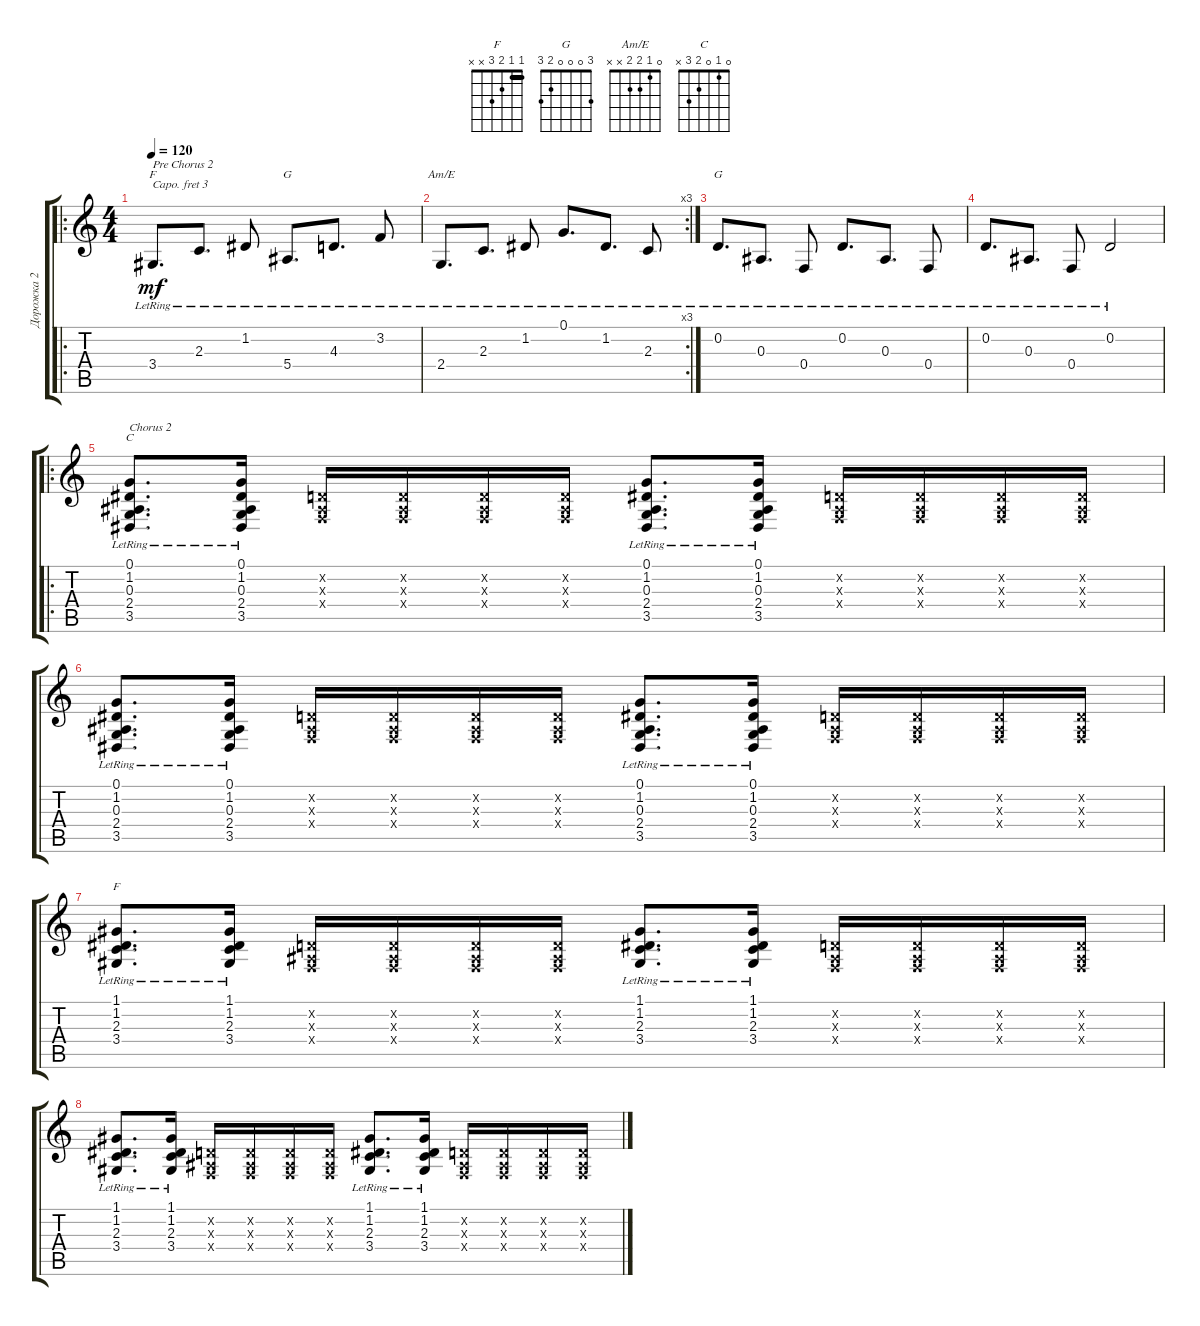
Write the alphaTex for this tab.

\track ("Дорожка 2" "Дорожка 2") {instrument acousticgrandpiano}
\staff {score tabs}
\capo 3
\tuning (E4 B3 G3 D3 A2 E2) {hide}
\chord ("F" x 1 2 3 x x)
\chord ("G" x 3 4 5 x x)
\chord ("Am/E" 0 1 2 2 x x)
\chord ("G" 3 0 0 0 2 3)
\chord ("C" 0 1 0 2 3 x)
\chord ("F" 1 1 2 3 x x) {barre 1}
\ro
\ts (4 4)
\tempo 120
\clef g2
\ks c
3.4{lr}.8{d ch "F" txt "Pre Chorus 2" dy mf} 2.3{lr}.8{d} 1.2{lr}.8 5.4{lr}.8{d ch "G"} 4.3{lr}.8{d} 3.2{lr}.8 |
\rc 3
2.4{lr}.8{d ch "Am/E"} 2.3{lr}.8{d} 1.2{lr}.8 0.1{lr}.8{d} 1.2{lr}.8{d} 2.3{lr}.8 |
0.2{lr}.8{d ch "G"} 0.3{lr}.8{d} 0.4{lr}.8 0.2{lr}.8{d} 0.3{lr}.8{d} 0.4{lr}.8 |
0.2{lr}.8{d} 0.3{lr}.8{d} 0.4{lr}.8 0.2{lr}.2 |
\ro
(0.1{lr} 1.2{lr} 0.3{lr} 2.4{lr} 3.5{lr}).8{d ch "C" txt "Chorus 2"} (0.1{lr} 1.2{lr} 0.3{lr} 2.4{lr} 3.5{lr}).16 (0.2{x} 0.3{x} 0.4{x}).16 (0.2{x} 0.3{x} 0.4{x}).16 (0.2{x} 0.3{x} 0.4{x}).16 (0.2{x} 0.3{x} 0.4{x}).16 (0.1{lr} 1.2{lr} 0.3{lr} 2.4{lr} 3.5{lr}).8{d} (0.1{lr} 1.2{lr} 0.3{lr} 2.4{lr} 3.5{lr}).16 (0.2{x} 0.3{x} 0.4{x}).16 (0.2{x} 0.3{x} 0.4{x}).16 (0.2{x} 0.3{x} 0.4{x}).16 (0.2{x} 0.3{x} 0.4{x}).16 |
(0.1{lr} 1.2{lr} 0.3{lr} 2.4{lr} 3.5{lr}).8{d} (0.1{lr} 1.2{lr} 0.3{lr} 2.4{lr} 3.5{lr}).16 (0.2{x} 0.3{x} 0.4{x}).16 (0.2{x} 0.3{x} 0.4{x}).16 (0.2{x} 0.3{x} 0.4{x}).16 (0.2{x} 0.3{x} 0.4{x}).16 (0.1{lr} 1.2{lr} 0.3{lr} 2.4{lr} 3.5{lr}).8{d} (0.1{lr} 1.2{lr} 0.3{lr} 2.4{lr} 3.5{lr}).16 (0.2{x} 0.3{x} 0.4{x}).16 (0.2{x} 0.3{x} 0.4{x}).16 (0.2{x} 0.3{x} 0.4{x}).16 (0.2{x} 0.3{x} 0.4{x}).16 |
(1.1{lr} 1.2{lr} 2.3{lr} 3.4{lr}).8{d ch "F"} (1.1{lr} 1.2{lr} 2.3{lr} 3.4{lr}).16 (0.2{x} 0.3{x} 0.4{x}).16 (0.2{x} 0.3{x} 0.4{x}).16 (0.2{x} 0.3{x} 0.4{x}).16 (0.2{x} 0.3{x} 0.4{x}).16 (1.1{lr} 1.2{lr} 2.3{lr} 3.4{lr}).8{d} (1.1{lr} 1.2{lr} 2.3{lr} 3.4{lr}).16 (0.2{x} 0.3{x} 0.4{x}).16 (0.2{x} 0.3{x} 0.4{x}).16 (0.2{x} 0.3{x} 0.4{x}).16 (0.2{x} 0.3{x} 0.4{x}).16 |
(1.1{lr} 1.2{lr} 2.3{lr} 3.4{lr}).8{d} (1.1{lr} 1.2{lr} 2.3{lr} 3.4{lr}).16 (0.2{x} 0.3{x} 0.4{x}).16 (0.2{x} 0.3{x} 0.4{x}).16 (0.2{x} 0.3{x} 0.4{x}).16 (0.2{x} 0.3{x} 0.4{x}).16 (1.1{lr} 1.2{lr} 2.3{lr} 3.4{lr}).8{d} (1.1{lr} 1.2{lr} 2.3{lr} 3.4{lr}).16 (0.2{x} 0.3{x} 0.4{x}).16 (0.2{x} 0.3{x} 0.4{x}).16 (0.2{x} 0.3{x} 0.4{x}).16 (0.2{x} 0.3{x} 0.4{x}).16
